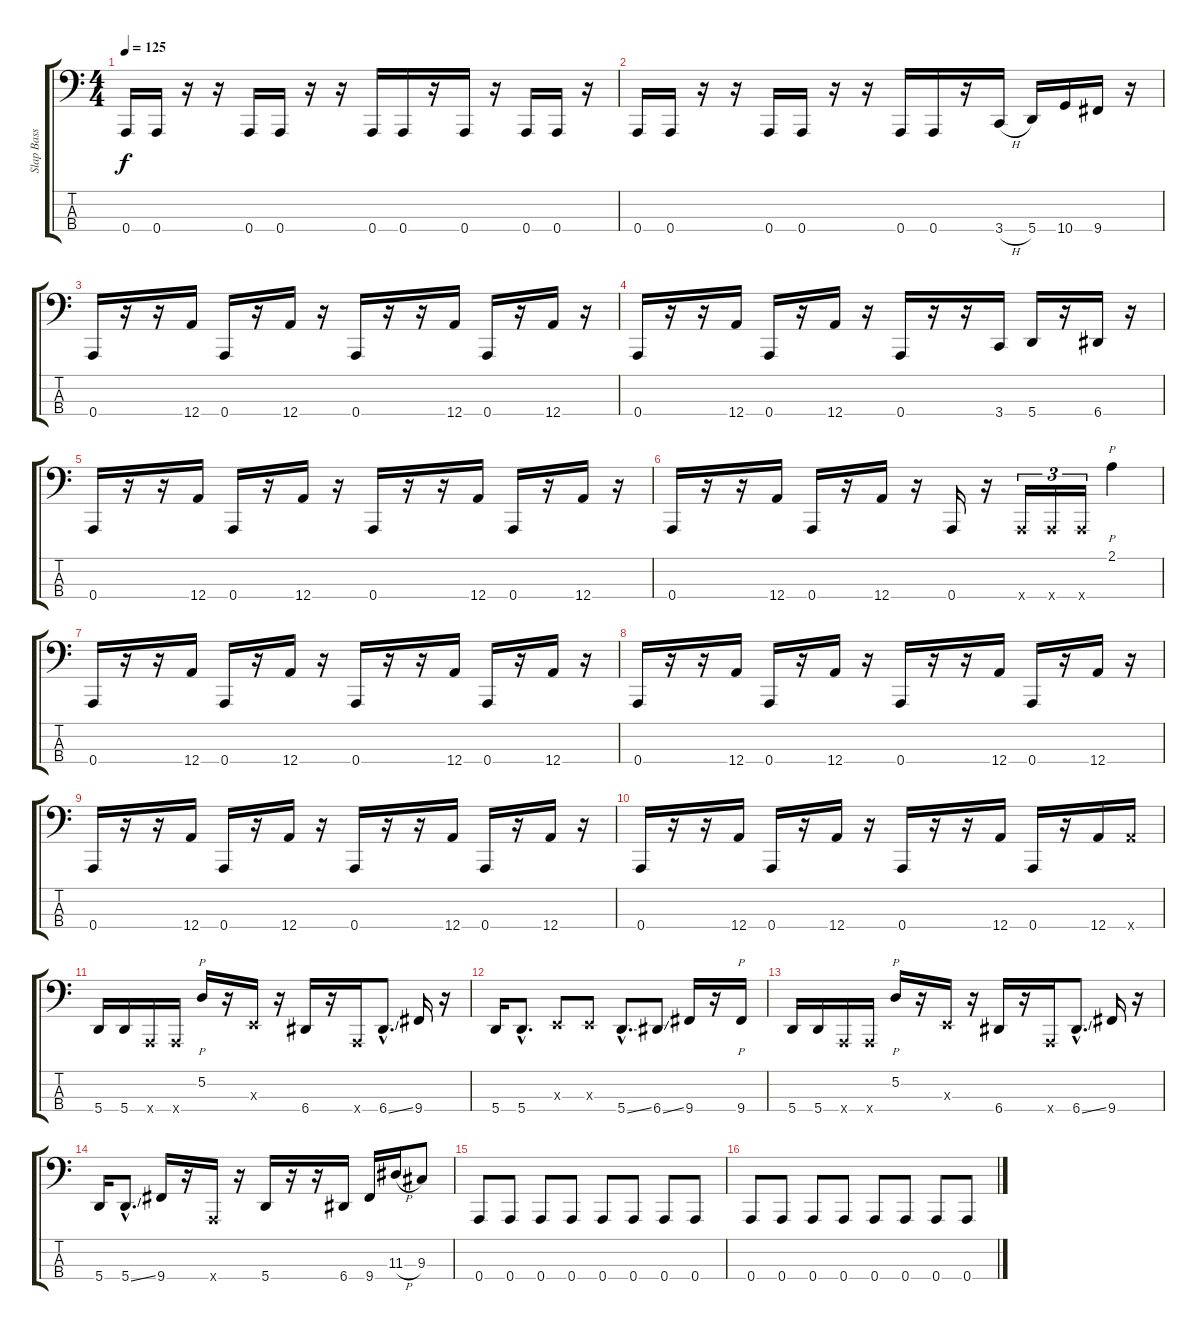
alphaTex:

\track ("Slap Bass" "Slap Bass") {instrument slapbass1}
\staff {score tabs}
\tuning (G2 A1 E1 A0) {hide}
\ts (4 4)
\tempo 125
\clef f4
\ks c
0.4.16{dy f} 0.4.16 r.16 r.16 0.4.16 0.4.16 r.16 r.16 0.4.16 0.4.16 r.16 0.4.16 r.16 0.4.16 0.4.16 r.16 |
0.4.16 0.4.16 r.16 r.16 0.4.16 0.4.16 r.16 r.16 0.4.16 0.4.16 r.16 3.4{h}.16 5.4.16 10.4.16 9.4.16 r.16 |
0.4.16 r.16 r.16 12.4.16 0.4.16 r.16 12.4.16 r.16 0.4.16 r.16 r.16 12.4.16 0.4.16 r.16 12.4.16 r.16 |
0.4.16 r.16 r.16 12.4.16 0.4.16 r.16 12.4.16 r.16 0.4.16 r.16 r.16 3.4.16 5.4.16 r.16 6.4.16 r.16 |
0.4.16 r.16 r.16 12.4.16 0.4.16 r.16 12.4.16 r.16 0.4.16 r.16 r.16 12.4.16 0.4.16 r.16 12.4.16 r.16 |
0.4.16 r.16 r.16 12.4.16 0.4.16 r.16 12.4.16 r.16 0.4.16 r.16 0.4{x}.16{tu (3 2)} 0.4{x}.16{tu (3 2)} 0.4{x}.16{tu (3 2)} 2.1.4{p} |
0.4.16 r.16 r.16 12.4.16 0.4.16 r.16 12.4.16 r.16 0.4.16 r.16 r.16 12.4.16 0.4.16 r.16 12.4.16 r.16 |
0.4.16 r.16 r.16 12.4.16 0.4.16 r.16 12.4.16 r.16 0.4.16 r.16 r.16 12.4.16 0.4.16 r.16 12.4.16 r.16 |
0.4.16 r.16 r.16 12.4.16 0.4.16 r.16 12.4.16 r.16 0.4.16 r.16 r.16 12.4.16 0.4.16 r.16 12.4.16 r.16 |
0.4.16 r.16 r.16 12.4.16 0.4.16 r.16 12.4.16 r.16 0.4.16 r.16 r.16 12.4.16 0.4.16 r.16 12.4.16 12.4{x}.16 |
5.4.16 5.4.16 0.4{x}.16 0.4{x}.16 5.2.16{p} r.16 0.3{x}.16 r.16 6.4.16 r.16 0.4{x}.16 6.4{ss hac}.8{d} 9.4.16 r.16 |
5.4.16 5.4{hac}.8{d} 0.3{x}.8 0.3{x}.8 5.4{ss hac}.8{d} 6.4{ss}.8 9.4.16 r.16 9.4.16{p} |
5.4.16 5.4.16 0.4{x}.16 0.4{x}.16 5.2.16{p} r.16 0.3{x}.16 r.16 6.4.16 r.16 0.4{x}.16 6.4{ss hac}.8{d} 9.4.16 r.16 |
5.4.16 5.4{ss hac}.8{d} 9.4.16 r.16 0.4{x}.16 r.16 5.4.16 r.16 r.16 6.4.16 9.4.16 11.3{h}.16 9.3.8 |
0.4.8 0.4.8 0.4.8 0.4.8 0.4.8 0.4.8 0.4.8 0.4.8 |
0.4.8 0.4.8 0.4.8 0.4.8 0.4.8 0.4.8 0.4.8 0.4.8
